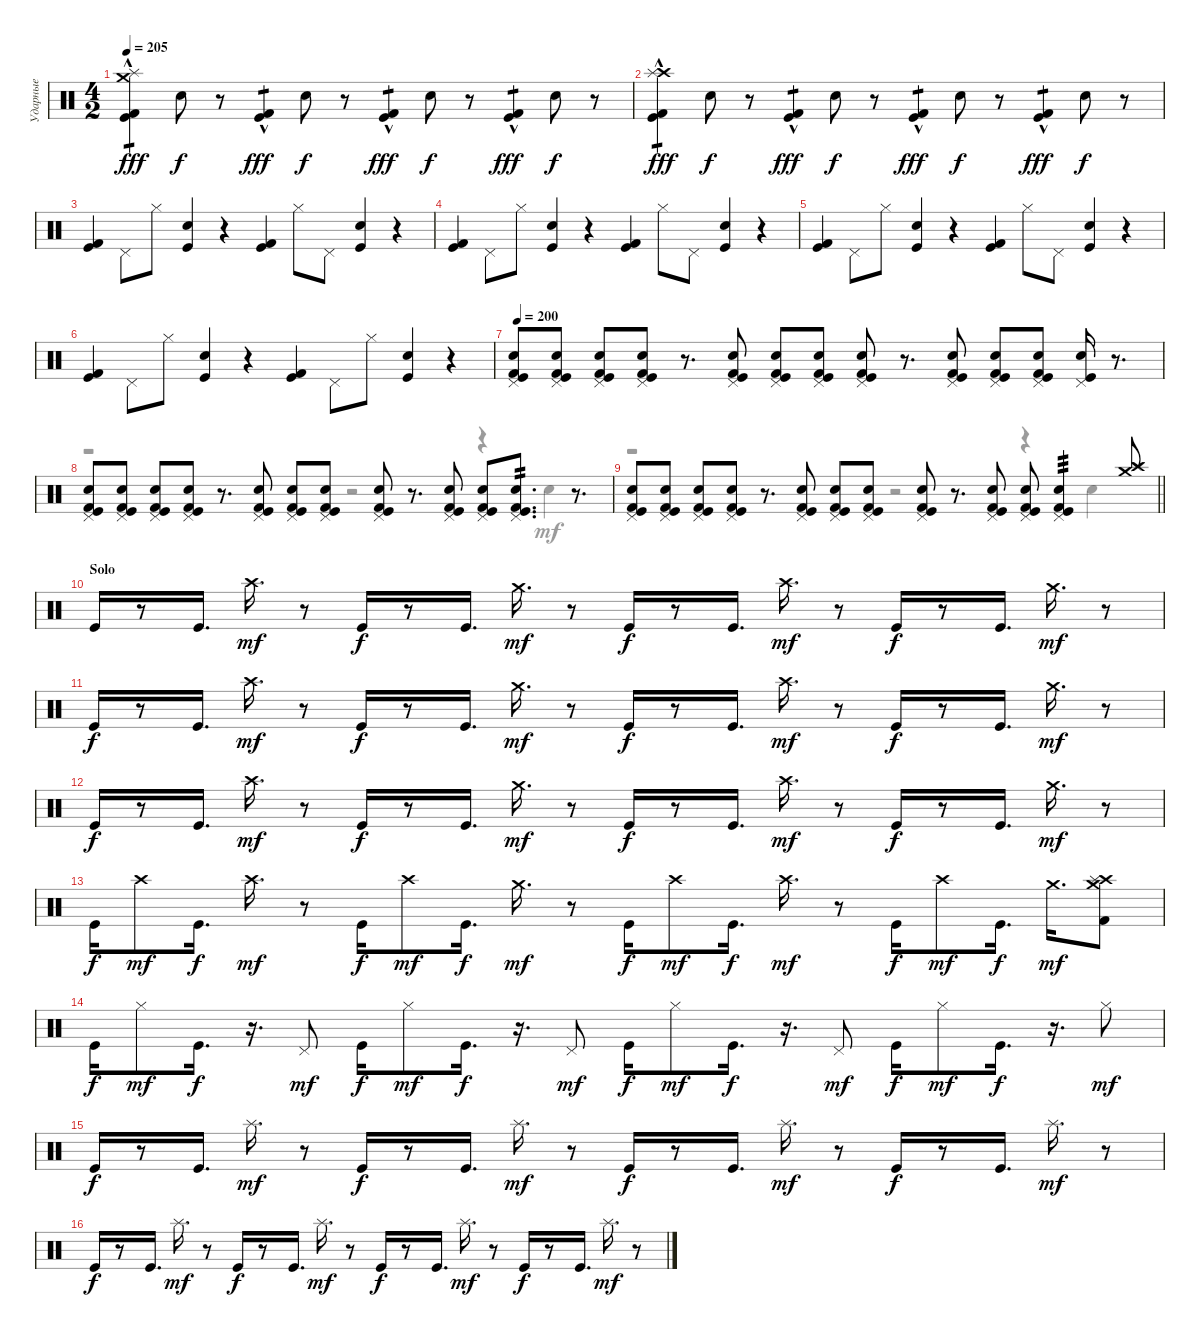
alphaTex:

\track ("Ударные" "Ударные") {instrument percussion}
\staff {score}
\articulation defaults
\voice
\ts (4 2)
\tempo 205
\clef neutral
\ks c
("Kick (hit) 2" "Kick (hit)"{hac} "Crash medium (hit)" "Splash (hit)").4{tp 1 dy fff} "Snare (hit) 2".8{dy f} r.8 ("Kick (hit) 2" "Kick (hit)"{hac}).4{tp 1 dy fff} "Snare (hit) 2".8{dy f} r.8 ("Kick (hit) 2" "Kick (hit)"{hac}).4{tp 1 dy fff} "Snare (hit) 2".8{dy f} r.8 ("Kick (hit) 2" "Kick (hit)"{hac}).4{tp 1 dy fff} "Snare (hit) 2".8{dy f} r.8 |
("Kick (hit) 2" "Kick (hit)"{hac} "Crash high (hit)" "Splash (hit)").4{tp 1 dy fff} "Snare (hit) 2".8{dy f} r.8 ("Kick (hit) 2" "Kick (hit)"{hac}).4{tp 1 dy fff} "Snare (hit) 2".8{dy f} r.8 ("Kick (hit) 2" "Kick (hit)"{hac}).4{tp 1 dy fff} "Snare (hit) 2".8{dy f} r.8 ("Kick (hit) 2" "Kick (hit)"{hac}).4{tp 1 dy fff} "Snare (hit) 2".8{dy f} r.8 |
("Kick (hit)" "Kick (hit) 2").4 "Pedal Hi-Hat (hit)".8 "Hi-Hat (closed)".8 ("Kick (hit)" "Snare (hit) 2").4 r.4 ("Kick (hit)" "Kick (hit) 2").4 "Hi-Hat (closed)".8 "Pedal Hi-Hat (hit)".8 ("Kick (hit)" "Snare (hit) 2").4 r.4 |
("Kick (hit)" "Kick (hit) 2").4 "Pedal Hi-Hat (hit)".8 "Hi-Hat (closed)".8 ("Kick (hit)" "Snare (hit) 2").4 r.4 ("Kick (hit)" "Kick (hit) 2").4 "Hi-Hat (closed)".8 "Pedal Hi-Hat (hit)".8 ("Kick (hit)" "Snare (hit) 2").4 r.4 |
("Kick (hit)" "Kick (hit) 2").4 "Pedal Hi-Hat (hit)".8 "Hi-Hat (closed)".8 ("Kick (hit)" "Snare (hit) 2").4 r.4 ("Kick (hit)" "Kick (hit) 2").4 "Hi-Hat (closed)".8 "Pedal Hi-Hat (hit)".8 ("Kick (hit)" "Snare (hit) 2").4 r.4 |
("Kick (hit)" "Kick (hit) 2").4 "Pedal Hi-Hat (hit)".8 "Hi-Hat (closed)".8 ("Kick (hit)" "Snare (hit) 2").4 r.4 ("Kick (hit)" "Kick (hit) 2").4 "Pedal Hi-Hat (hit)".8 "Hi-Hat (closed)".8 ("Kick (hit)" "Snare (hit) 2").4 r.4 |
\tempo 200
("Kick (hit)" "Kick (hit) 2" "Snare (hit) 2" "Pedal Hi-Hat (hit)").8 ("Kick (hit)" "Kick (hit) 2" "Snare (hit) 2" "Pedal Hi-Hat (hit)").8 ("Kick (hit)" "Kick (hit) 2" "Snare (hit) 2" "Pedal Hi-Hat (hit)").8 ("Kick (hit)" "Kick (hit) 2" "Snare (hit) 2" "Pedal Hi-Hat (hit)").8 r.8{d} ("Kick (hit)" "Kick (hit) 2" "Snare (hit) 2" "Pedal Hi-Hat (hit)").8 ("Kick (hit)" "Kick (hit) 2" "Snare (hit) 2" "Pedal Hi-Hat (hit)").8 ("Kick (hit)" "Kick (hit) 2" "Snare (hit) 2" "Pedal Hi-Hat (hit)").8 ("Kick (hit)" "Kick (hit) 2" "Snare (hit) 2" "Pedal Hi-Hat (hit)").8 r.8{d} ("Kick (hit)" "Kick (hit) 2" "Snare (hit) 2" "Pedal Hi-Hat (hit)").8 ("Kick (hit)" "Kick (hit) 2" "Snare (hit) 2" "Pedal Hi-Hat (hit)").8 ("Kick (hit)" "Kick (hit) 2" "Snare (hit) 2" "Pedal Hi-Hat (hit)").8 ("Kick (hit)" "Snare (hit) 2" "Pedal Hi-Hat (hit)").16 r.8{d} |
("Kick (hit)" "Kick (hit) 2" "Snare (hit) 2" "Pedal Hi-Hat (hit)").8 ("Kick (hit)" "Kick (hit) 2" "Snare (hit) 2" "Pedal Hi-Hat (hit)").8 ("Kick (hit)" "Kick (hit) 2" "Snare (hit) 2" "Pedal Hi-Hat (hit)").8 ("Kick (hit)" "Kick (hit) 2" "Snare (hit) 2" "Pedal Hi-Hat (hit)").8 r.8{d} ("Kick (hit)" "Kick (hit) 2" "Snare (hit) 2" "Pedal Hi-Hat (hit)").8 ("Kick (hit)" "Kick (hit) 2" "Snare (hit) 2" "Pedal Hi-Hat (hit)").8 ("Kick (hit)" "Kick (hit) 2" "Snare (hit) 2" "Pedal Hi-Hat (hit)").8 ("Kick (hit)" "Kick (hit) 2" "Snare (hit) 2" "Pedal Hi-Hat (hit)").8 r.8{d} ("Kick (hit)" "Kick (hit) 2" "Snare (hit) 2" "Pedal Hi-Hat (hit)").8 ("Kick (hit)" "Kick (hit) 2" "Snare (hit) 2" "Pedal Hi-Hat (hit)").8 ("Kick (hit)" "Kick (hit) 2" "Snare (hit) 2" "Pedal Hi-Hat (hit)").8{d tp 2} r.8{d} |
\barLineRight lightlight
("Kick (hit)" "Kick (hit) 2" "Snare (hit) 2" "Pedal Hi-Hat (hit)").8 ("Kick (hit)" "Kick (hit) 2" "Snare (hit) 2" "Pedal Hi-Hat (hit)").8 ("Kick (hit)" "Kick (hit) 2" "Snare (hit) 2" "Pedal Hi-Hat (hit)").8 ("Kick (hit)" "Kick (hit) 2" "Snare (hit) 2" "Pedal Hi-Hat (hit)").8 r.8{d} ("Kick (hit)" "Kick (hit) 2" "Snare (hit) 2" "Pedal Hi-Hat (hit)").8 ("Kick (hit)" "Kick (hit) 2" "Snare (hit) 2" "Pedal Hi-Hat (hit)").8 ("Kick (hit)" "Kick (hit) 2" "Snare (hit) 2" "Pedal Hi-Hat (hit)").8 ("Kick (hit)" "Kick (hit) 2" "Snare (hit) 2" "Pedal Hi-Hat (hit)").8 r.8{d} ("Kick (hit)" "Kick (hit) 2" "Snare (hit) 2" "Pedal Hi-Hat (hit)").8 ("Kick (hit)" "Kick (hit) 2" "Snare (hit) 2" "Pedal Hi-Hat (hit)").8 ("Kick (hit)" "Kick (hit) 2" "Snare (hit) 2" "Pedal Hi-Hat (hit)").4{tp 3} ("Crash medium (hit)" "Splash (hit)" "Crash high (hit)").8 |
\section ("" "Solo")
"Kick (hit)".16 r.8 "Kick (hit)".16{d} "Crash high (hit)".16{d dy mf} r.8 "Kick (hit)".16{dy f} r.8 "Kick (hit)".16{d} "Crash medium (hit)".16{d dy mf} r.8 "Kick (hit)".16{dy f} r.8 "Kick (hit)".16{d} "Crash high (hit)".16{d dy mf} r.8 "Kick (hit)".16{dy f} r.8 "Kick (hit)".16{d} "Crash medium (hit)".16{d dy mf} r.8 |
"Kick (hit)".16{dy f} r.8 "Kick (hit)".16{d} "Crash high (hit)".16{d dy mf} r.8 "Kick (hit)".16{dy f} r.8 "Kick (hit)".16{d} "Crash medium (hit)".16{d dy mf} r.8 "Kick (hit)".16{dy f} r.8 "Kick (hit)".16{d} "Crash high (hit)".16{d dy mf} r.8 "Kick (hit)".16{dy f} r.8 "Kick (hit)".16{d} "Crash medium (hit)".16{d dy mf} r.8 |
"Kick (hit)".16{dy f} r.8 "Kick (hit)".16{d} "Crash high (hit)".16{d dy mf} r.8 "Kick (hit)".16{dy f} r.8 "Kick (hit)".16{d} "Crash medium (hit)".16{d dy mf} r.8 "Kick (hit)".16{dy f} r.8 "Kick (hit)".16{d} "Crash high (hit)".16{d dy mf} r.8 "Kick (hit)".16{dy f} r.8 "Kick (hit)".16{d} "Crash medium (hit)".16{d dy mf} r.8 |
"Kick (hit)".16{dy f} "Crash high (hit)".8{dy mf} "Kick (hit)".16{d dy f} "Crash high (hit)".16{d dy mf} r.8 "Kick (hit)".16{dy f} "Crash high (hit)".8{dy mf} "Kick (hit)".16{d dy f} "Crash medium (hit)".16{d dy mf} r.8 "Kick (hit)".16{dy f} "Crash high (hit)".8{dy mf} "Kick (hit)".16{d dy f} "Crash high (hit)".16{d dy mf} r.8 "Kick (hit)".16{dy f} "Crash high (hit)".8{dy mf} "Kick (hit)".16{d dy f} "Crash medium (hit)".16{d dy mf} ("Crash high (hit)" "Kick (hit) 2" "Crash medium (hit)" "Splash (hit)").8 |
"Kick (hit)".16{dy f} "Hi-Hat (closed)".8{dy mf} "Kick (hit)".16{d dy f} r.16{d} "Pedal Hi-Hat (hit)".8{dy mf} "Kick (hit)".16{dy f} "Hi-Hat (closed)".8{dy mf} "Kick (hit)".16{d dy f} r.16{d} "Pedal Hi-Hat (hit)".8{dy mf} "Kick (hit)".16{dy f} "Hi-Hat (closed)".8{dy mf} "Kick (hit)".16{d dy f} r.16{d} "Pedal Hi-Hat (hit)".8{dy mf} "Kick (hit)".16{dy f} "Hi-Hat (closed)".8{dy mf} "Kick (hit)".16{d dy f} r.16{d} "Hi-Hat (closed)".8{dy mf} |
"Kick (hit)".16{dy f} r.8 "Kick (hit)".16{d} "Splash (hit)".16{d dy mf} r.8 "Kick (hit)".16{dy f} r.8 "Kick (hit)".16{d} "Splash (hit)".16{d dy mf} r.8 "Kick (hit)".16{dy f} r.8 "Kick (hit)".16{d} "Splash (hit)".16{d dy mf} r.8 "Kick (hit)".16{dy f} r.8 "Kick (hit)".16{d} "Splash (hit)".16{d dy mf} r.8 |
"Kick (hit)".16{dy f} r.8 "Kick (hit)".16{d} "Splash (hit)".16{d dy mf} r.8 "Kick (hit)".16{dy f} r.8 "Kick (hit)".16{d} "Splash (hit)".16{d dy mf} r.8 "Kick (hit)".16{dy f} r.8 "Kick (hit)".16{d} "Splash (hit)".16{d dy mf} r.8 "Kick (hit)".16{dy f} r.8 "Kick (hit)".16{d} "Splash (hit)".16{d dy mf} r.8
\voice
\clef neutral
\ottava regular
\simile none
\ks c
|
|
|
|
|
|
|
r.1 r.2 r.4 "Snare (hit) 2".4 |
\barLineRight lightlight
r.1 r.2 r.4 "Snare (hit) 2".4 |
|
|
|
|
|
|
